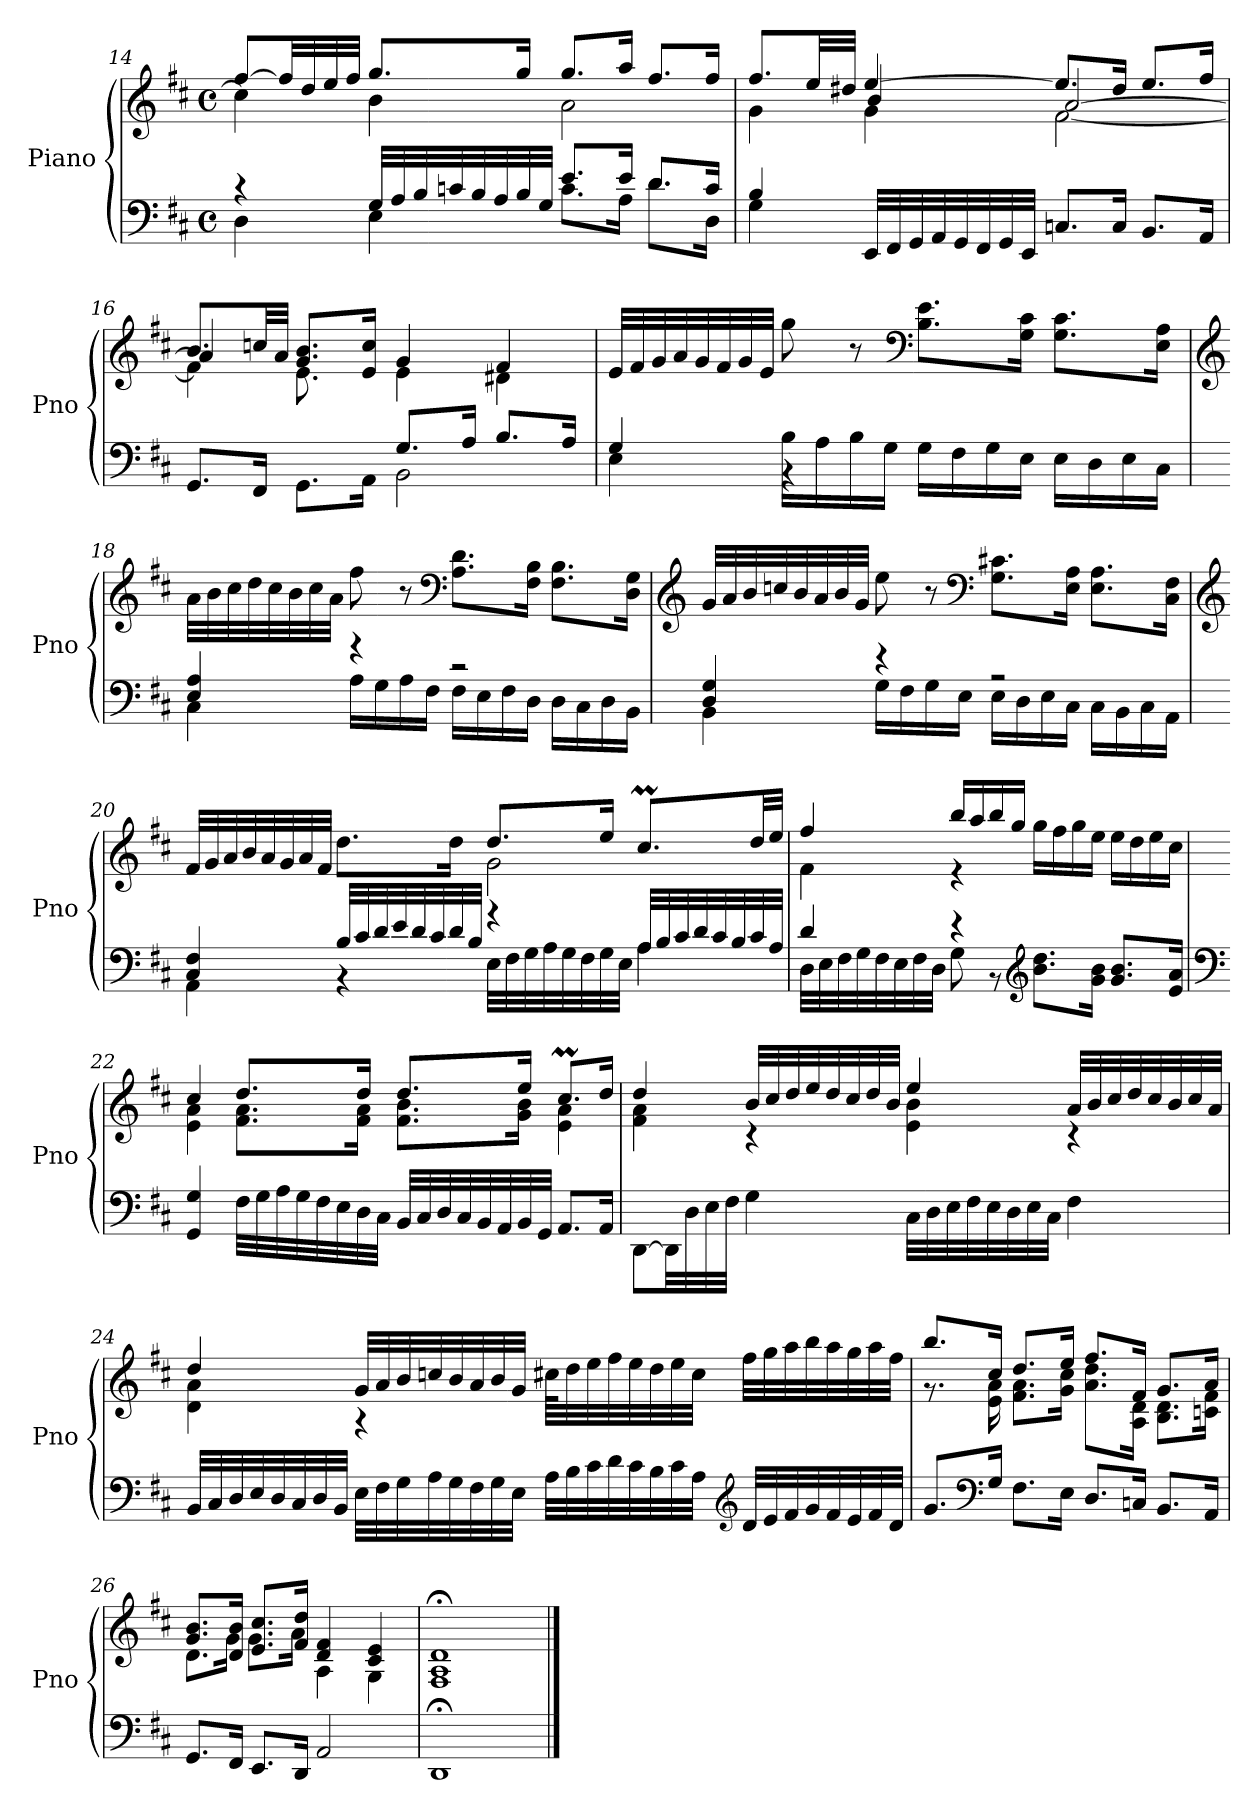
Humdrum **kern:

**kern	**kern
*part1	*part1
*staff2	*staff1
*I"Piano	*
*I'Pno	*
*clefF4	*clefG2
*k[f#c#]	*k[f#c#]
*M4/4	*M4/4
*met(c)	*met(c)
=14	=14
*^	*^
4r	4D\	[8ff#/L	4cc\]
.	.	32ff#/LL]	.
.	.	32dd/	.
.	.	32ee/	.
.	.	32ff#/JJJ	.
32G/LLL	4E\	8.gg/L	4b\
32A/	.	.	.
32B/	.	.	.
32cn/	.	.	.
32B/	.	.	.
32A/	.	.	.
32B/	.	16gg/Jk	.
32G/JJJ	.	.	.
8.e/L	8.c\L	8.gg/L	2a\
16e/Jk	16A\Jk	16aa/Jk	.
8.d/L	8.d\L	8.ff#/L	.
16c/Jk	16D\Jk	16ff#/Jk	.
=15	=15	=15	=15
*	*	*	*^
4B/	4G\	8.ff#/L	4g\	4ryy
.	.	32ee/LL	.	.
.	.	32dd#X/JJJ	.	.
32EE/LLL	2.ryy	[4ee/	4g\	4b/
32FF#/	.	.	.	.
32GG/	.	.	.	.
32AA/	.	.	.	.
32GG/	.	.	.	.
32FF#/	.	.	.	.
32GG/	.	.	.	.
32EE/JJJ	.	.	.	.
8.Cn/L	.	8.ee/L]	[2f#\	[2a/
16C/Jk	.	16dd#/Jk	.	.
8.BB/L	.	8.ee/L	.	.
16AA/Jk	.	16ff#/Jk	.	.
=16	=16	=16	=16	=16
*	*^	*	*	*
4..ryy	8.GG/L	2ryy	8.b/L	4f#\]	4a/]
.	16FF#/Jk	.	32ccn/LL	.	.
.	.	.	32a/JJJ	.	.
.	8.GG\L	.	8.g/ 8.b/L	8.e\L	4ryy
16F#/Jk	16AA\Jk	.	16e/ 16cc/Jk	16ryy	.
2ryy	2BB\	8.G/L	4g/	4e\	2ryy
.	.	16A/Jk	.	.	.
.	.	8.B/L	4f#/	4d#X\	.
.	.	16A/Jk	.	.	.
*	*v	*v	*	*	*
*	*	*v	*v	*v
=17	=17	=17
4E\	4G/	32e/LLL
.	.	32f#/
.	.	32g/
.	.	32a/
.	.	32g/
.	.	32f#/
.	.	32g/
.	.	32e/JJJ
16B\LL	4r	8gg\
16A\	.	.
16B\	.	8r
16G\JJ	.	.
*	*	*clefF4
16G\LL	2ryy	8.B\ 8.e\L
16F#\	.	.
16G\	.	.
16E\JJ	.	16G\ 16c#\Jk
16E\LL	.	8.G\ 8.c#\L
16D\	.	.
16E\	.	.
16C#\JJ	.	16E\ 16A\Jk
=18	=18	=18
*	*	*clefG2
4E/ 4A/	4C#\	32a\LLL
.	.	32b\
.	.	32cc#\
.	.	32dd\
.	.	32cc#\
.	.	32b\
.	.	32cc#\
.	.	32a\JJJ
4r	16A\LL	8ff#\
.	16G\	.
.	16A\	8r
.	16F#\JJ	.
*	*	*clefF4
2r	16F#\LL	8.A\ 8.d\L
.	16E\	.
.	16F#\	.
.	16D\JJ	16F#\ 16B\Jk
.	16D\LL	8.F#\ 8.B\L
.	16C#\	.
.	16D\	.
.	16BB\JJ	16D\ 16G\Jk
=19	=19	=19
*	*	*clefG2
4D/ 4G/	4BB\	32g/LLL
.	.	32a/
.	.	32b/
.	.	32ccn/
.	.	32b/
.	.	32a/
.	.	32b/
.	.	32g/JJJ
4r	16G\LL	8ee\
.	16F#\	.
.	16G\	8r
.	16E\JJ	.
*	*	*clefF4
2r	16E\LL	8.G\ 8.c#X\L
.	16D\	.
.	16E\	.
.	16C#\JJ	16E\ 16A\Jk
.	16C#\LL	8.E\ 8.A\L
.	16BB\	.
.	16C#\	.
.	16AA\JJ	16C#\ 16F#\Jk
=20	=20	=20
*	*	*clefG2
*	*	*^
4C#/ 4F#/	4AA\	32f#/LLL	2ryy
.	.	32g/	.
.	.	32a/	.
.	.	32b/	.
.	.	32a/	.
.	.	32g/	.
.	.	32a/	.
.	.	32f#/JJJ	.
32B/LLL	4r	8.dd\L	.
32c#/	.	.	.
32d/	.	.	.
32e/	.	.	.
32d/	.	.	.
32c#/	.	.	.
32d/	.	16dd\Jk	.
32B/JJJ	.	.	.
4r	32E\LLL	8.dd/L	2g\
.	32F#\	.	.
.	32G\	.	.
.	32A\	.	.
.	32G\	.	.
.	32F#\	.	.
.	32G\	16ee/Jk	.
.	32E\JJJ	.	.
32A/LLL	4A\	8.cc#m/L	.
32B/	.	.	.
32c#/	.	.	.
32d/	.	.	.
32c#/	.	.	.
32B/	.	.	.
32c#/	.	32dd/LL	.
32A/JJJ	.	32ee/JJJ	.
=21	=21	=21	=21
4d/	32D\LLL	4ff#/	4f#\
.	32E\	.	.
.	32F#\	.	.
.	32G\	.	.
.	32F#\	.	.
.	32E\	.	.
.	32F#\	.	.
.	32D\JJJ	.	.
4r	8G\	16bb/LL	4r
.	.	16aa/	.
.	8r	16bb/	.
.	.	16gg/JJ	.
*clefG2	*	*	*
8.b\ 8.dd\L	2ryy	16gg\LL	2ryy
.	.	16ff#\	.
.	.	16gg\	.
16g\ 16b\Jk	.	16ee\JJ	.
8.g/ 8.b/L	.	16ee\LL	.
.	.	16dd\	.
.	.	16ee\	.
16e/ 16a/Jk	.	16cc#\JJ	.
*v	*v	*	*
=22	=22	=22
*clefF4	*	*
4GG/ 4G/	4cc#/	4e\ 4a\
32F#\LLL	8.dd/L	8.f#\ 8.a\L
32G\	.	.
32A\	.	.
32G\	.	.
32F#\	.	.
32E\	.	.
32D\	16dd/Jk	16f#\ 16a\Jk
32C#\JJJ	.	.
32BB/LLL	8.dd/L	8.f#\ 8.b\L
32C#/	.	.
32D/	.	.
32C#/	.	.
32BB/	.	.
32AA/	.	.
32BB/	16ee/Jk	16g\ 16b\Jk
32GG/JJJ	.	.
8.AA/L	8.cc#m/L	4e\ 4a\
16AA/Jk	16dd/Jk	.
=23	=23	=23
[8DD\L	4dd/	4f#\ 4a\
32DD\LL]	.	.
32D\	.	.
32E\	.	.
32F#\JJJ	.	.
4G\	32b/LLL	4r
.	32cc#/	.
.	32dd/	.
.	32ee/	.
.	32dd/	.
.	32cc#/	.
.	32dd/	.
.	32b/JJJ	.
32C#\LLL	4ee/	4e\ 4b\
32D\	.	.
32E\	.	.
32F#\	.	.
32E\	.	.
32D\	.	.
32E\	.	.
32C#\JJJ	.	.
4F#\	32a/LLL	4r
.	32b/	.
.	32cc#/	.
.	32dd/	.
.	32cc#/	.
.	32b/	.
.	32cc#/	.
.	32a/JJJ	.
=24	=24	=24
32BB/LLL	4dd/	4d\ 4a\
32C#/	.	.
32D/	.	.
32E/	.	.
32D/	.	.
32C#/	.	.
32D/	.	.
32BB/JJJ	.	.
32E\LLL	32g/LLL	4r
32F#\	32a/	.
32G\	32b/	.
32A\	32ccn/	.
32G\	32b/	.
32F#\	32a/	.
32G\	32b/	.
32E\JJJ	32g/JJJ	.
32A\LLL	32cc#X\LLL	2r
32B\	32dd\	.
32c#\	32ee\	.
32d\	32ff#\	.
32c#\	32ee\	.
32B\	32dd\	.
32c#\	32ee\	.
32A\JJJ	32cc#\JJJ	.
*clefG2	*	*
32d/LLL	32ff#\LLL	.
32e/	32gg\	.
32f#/	32aa\	.
32g/	32bb\	.
32f#/	32aa\	.
32e/	32gg\	.
32f#/	32aa\	.
32d/JJJ	32ff#\JJJ	.
=25	=25	=25
8.g/L	8.bb/L	8.r
*clefF4	*	*
16G/Jk	16cc#/Jk	16e\ 16a\
8.F#\L	8.dd/L	8.f#\ 8.a\L
16E\Jk	16ee/Jk	16g\ 16cc#\Jk
8.D/L	8.ff#/L	8.a\ 8.dd\L
16Cn/Jk	16f#/Jk	16A\ 16d\Jk
8.BB/L	8.g/L	8.B\ 8.d\L
16AA/Jk	16a/Jk	16cn\ 16f#\Jk
=26	=26	=26
8.GG/L	8.g/ 8.b/L	8.d\L
16FF#/Jk	16d/ 16b/Jk	16g\Jk
8.EE/L	8.e/ 8.cc#/L	8.g\L
16DD/Jk	16f#/ 16dd/Jk	16a\Jk
2AA/	4d/ 4f#/	4A\
.	4c#/ 4e/	4G\
*	*v	*v
=27	=27
1DD;	1F#;< 1A;< 1d;<
==	==
*-	*-
